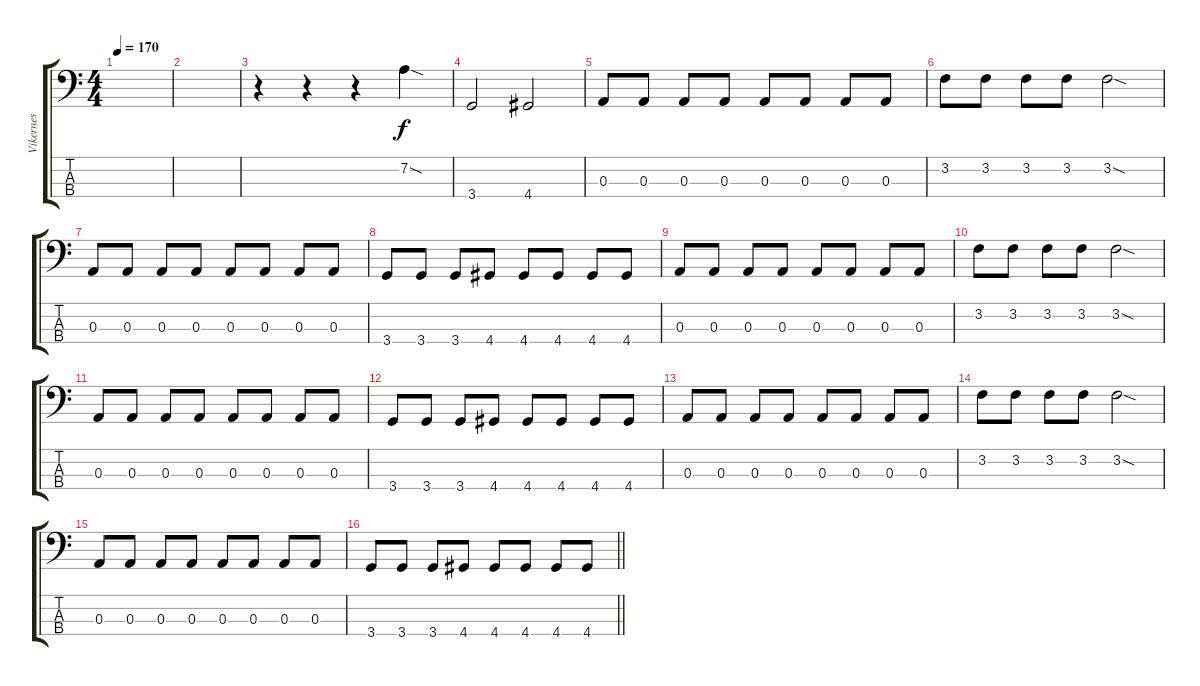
\track ("Vikernes" "Vikernes") {instrument electricbassfinger}
\staff {score tabs}
\tuning (G2 D2 A1 E1) {hide}
\ts (4 4)
\tempo 170
\clef f4
\ks c
|
|
r.4 r.4 r.4 7.2{sod}.4 |
3.4.2 4.4.2 |
0.3.8 0.3.8 0.3.8 0.3.8 0.3.8 0.3.8 0.3.8 0.3.8 |
3.2.8 3.2.8 3.2.8 3.2.8 3.2{sod}.2 |
0.3.8 0.3.8 0.3.8 0.3.8 0.3.8 0.3.8 0.3.8 0.3.8 |
3.4.8 3.4.8 3.4.8 4.4.8 4.4.8 4.4.8 4.4.8 4.4.8 |
0.3.8 0.3.8 0.3.8 0.3.8 0.3.8 0.3.8 0.3.8 0.3.8 |
3.2.8 3.2.8 3.2.8 3.2.8 3.2{sod}.2 |
0.3.8 0.3.8 0.3.8 0.3.8 0.3.8 0.3.8 0.3.8 0.3.8 |
3.4.8 3.4.8 3.4.8 4.4.8 4.4.8 4.4.8 4.4.8 4.4.8 |
0.3.8 0.3.8 0.3.8 0.3.8 0.3.8 0.3.8 0.3.8 0.3.8 |
3.2.8 3.2.8 3.2.8 3.2.8 3.2{sod}.2 |
0.3.8 0.3.8 0.3.8 0.3.8 0.3.8 0.3.8 0.3.8 0.3.8 |
\barLineRight lightlight
3.4.8 3.4.8 3.4.8 4.4.8 4.4.8 4.4.8 4.4.8 4.4.8
